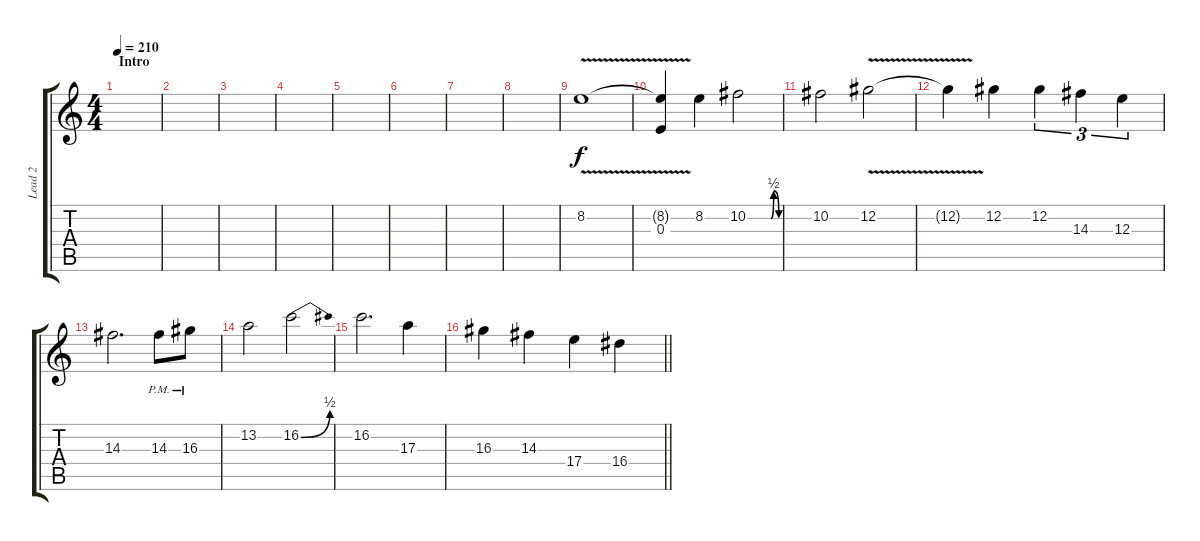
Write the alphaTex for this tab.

\track ("Lead 2 " "Lead 2 ") {instrument distortionguitar}
\staff {score tabs}
\tuning (Db4 Ab3 E3 B2 Gb2 Db2) {hide}
\ts (4 4)
\section ("" "Intro")
\tempo 210
\clef g2
\ks c
|
|
|
|
|
|
|
|
8.2{v}.1 |
(8.2{t} 0.3).4 8.2.4 10.2{be (custom 0 0 45 0 50 2 60 0)}.2 |
10.2.2 12.2{v}.2 |
12.2{t}.4 12.2.4 12.2.4{tu (3 2)} 14.3.4{tu (3 2)} 12.3.4{tu (3 2)} |
14.3.2{d} 14.3{pm}.8 16.3{pm}.8 |
13.2.2 16.2{be (bend 0 0 60 2)}.2 |
16.2.2{d} 17.3.4 |
\barLineRight lightlight
16.3.4 14.3.4 17.4.4 16.4.4
